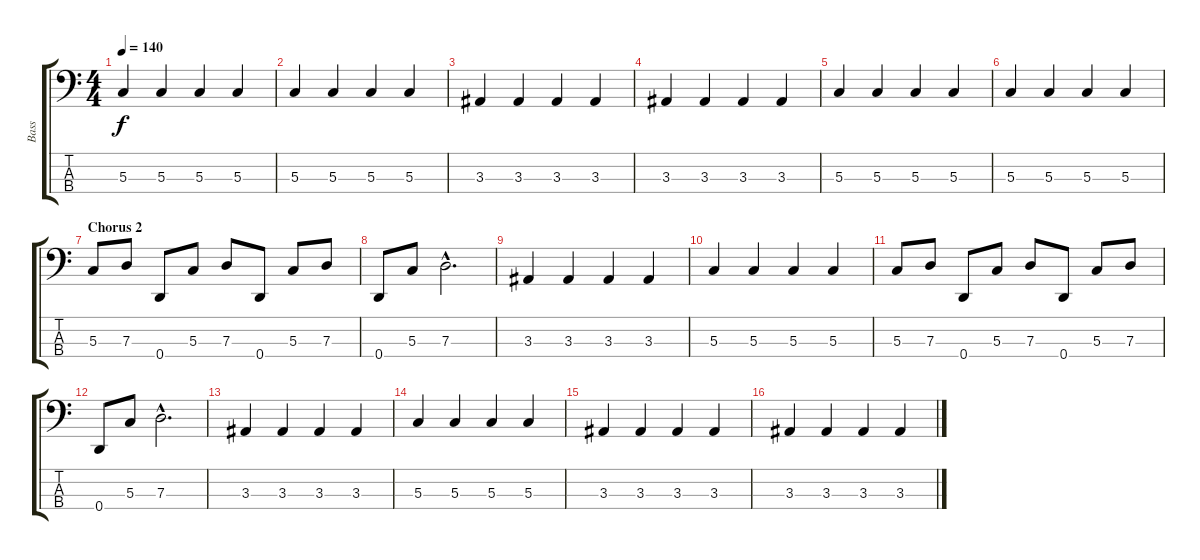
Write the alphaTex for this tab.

\track ("Bass" "Bass") {instrument electricbassfinger}
\staff {score tabs}
\tuning (F2 C2 G1 D1) {hide}
\ts (4 4)
\tempo 140
\clef f4
\ks c
5.3.4{dy f} 5.3.4 5.3.4 5.3.4 |
5.3.4 5.3.4 5.3.4 5.3.4 |
3.3.4 3.3.4 3.3.4 3.3.4 |
3.3.4 3.3.4 3.3.4 3.3.4 |
5.3.4 5.3.4 5.3.4 5.3.4 |
5.3.4 5.3.4 5.3.4 5.3.4 |
\section ("" "Chorus 2")
5.3.8 7.3.8 0.4.8 5.3.8 7.3.8 0.4.8 5.3.8 7.3.8 |
0.4.8 5.3.8 7.3{hac}.2{d} |
3.3.4 3.3.4 3.3.4 3.3.4 |
5.3.4 5.3.4 5.3.4 5.3.4 |
5.3.8 7.3.8 0.4.8 5.3.8 7.3.8 0.4.8 5.3.8 7.3.8 |
0.4.8 5.3.8 7.3{hac}.2{d} |
3.3.4 3.3.4 3.3.4 3.3.4 |
5.3.4 5.3.4 5.3.4 5.3.4 |
3.3.4 3.3.4 3.3.4 3.3.4 |
3.3.4 3.3.4 3.3.4 3.3.4
